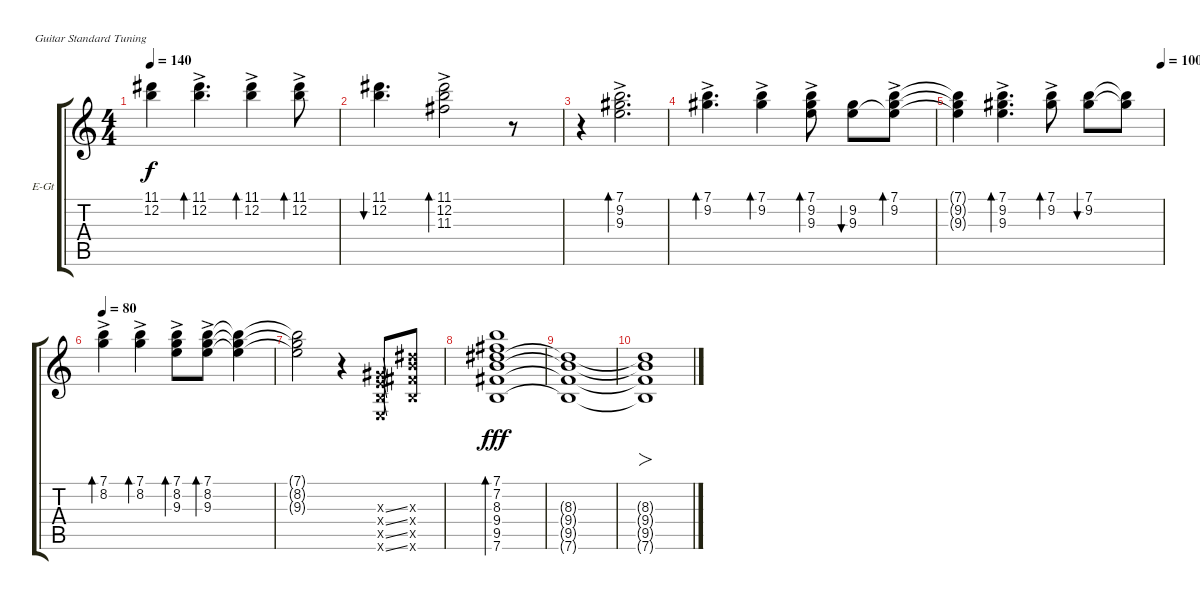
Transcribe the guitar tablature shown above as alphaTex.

\defaultSystemsLayout 4
\bracketExtendMode groupsimilarinstruments
\firstSystemTrackNameOrientation horizontal
\otherSystemsTrackNameOrientation horizontal
\track ("Cook" "E-Gt") {instrument electricguitarclean}
\staff {score tabs}
\tuning (E4 B3 G3 D3 A2 E2)
\ts (4 4)
\tempo 140
\clef g2
\ks c
(11.1{t} 12.2{t}).4{dy f} (11.1{ac} 12.2).4{d bd 51} (11.1{ac} 12.2).4{bd 51} (11.1{ac} 12.2).8{bd 51} |
(11.1 12.2).4{d bu 39} (11.1{ac} 12.2 11.3).2{bd 42} r.8 |
r.4 (7.1{ac} 9.2 9.3).2{d bd 48} |
(7.1{ac} 9.2).4{d bd 51} (7.1{ac} 9.2).4{bd 51} (9.2 9.3 7.1{ac}).8{bd 51} (9.2 9.3).8{bu 51} (7.1{ac} 9.2 9.3{t}).8{bd 51} |
\tempo (100 0.99375)
(9.2{t} 7.1{t} 9.3{t}).4 (9.2 7.1{ac} 9.3).4{d bd 50} (9.2 7.1{ac}).8{bd 49} (9.2 7.1).8{bu 48} (9.2{t} 7.1{t}).8 |
\tempo 80
(7.1{ac} 8.2).4{bd 51} (7.1{ac} 8.2).4{bd 51} (7.1{ac} 8.2 9.3).8{bd 51} (7.1{ac} 8.2{ac} 9.3{ac}).8{bd 51} (7.1{t} 8.2{t} 9.3{t}).4 |
(7.1{t} 8.2{t} 9.3{t}).2 r.4 (0.6{ss x} 2.5{ss x} 2.4{ss x} 1.3{ss x}).8 (7.6{x} 9.5{x} 9.4{x} 8.3{x}).8 |
(7.6 9.5 9.4 8.3 7.2 7.1).1{bd 172 dy fff} |
(7.6{t} 9.5{t} 9.4{t} 8.3{t}).1 |
(8.3{t} 9.4{t} 9.5{t} 7.6{t}).1{fo}
